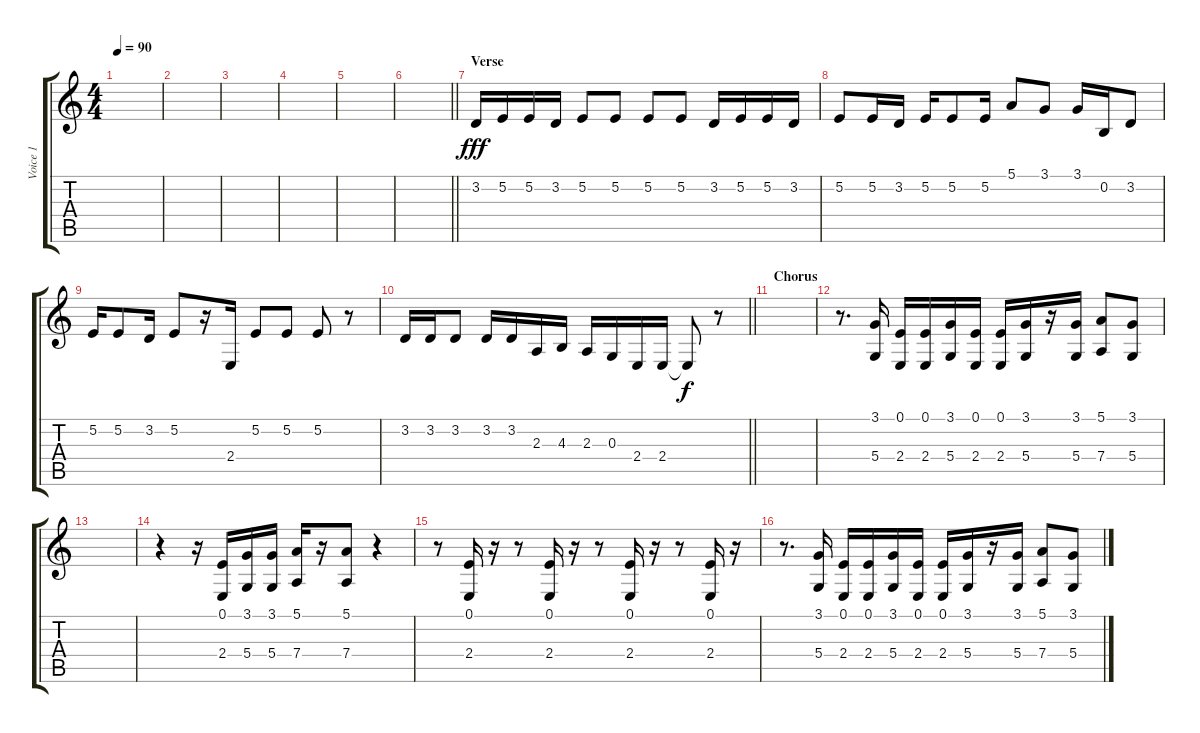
\track ("Voice 1" "Voice 1") {instrument altosax}
\staff {score tabs}
\tuning (E4 B3 G3 D3 A2 E2) {hide}
\ts (4 4)
\tempo 90
\clef g2
\ks c
|
|
|
|
|
\barLineRight lightlight
|
\section ("" "Verse")
3.2.16{dy fff} 5.2.16 5.2.16 3.2.16 5.2.8 5.2.8 5.2.8 5.2.8 3.2.16 5.2.16 5.2.16 3.2.16 |
5.2.8 5.2.16 3.2.16 5.2.16 5.2.8 5.2.16 5.1.8 3.1.8 3.1.16 0.2.16 3.2.8 |
5.2.16 5.2.8 3.2.16 5.2.8 r.16 2.4.16 5.2.8 5.2.8 5.2.8 r.8 |
\barLineRight lightlight
3.2.16 3.2.16 3.2.8 3.2.16 3.2.16 2.3.16 4.3.16 2.3.16 0.3.16 2.4.16 2.4.16 2.4{t}.8{dy f} r.8 |
\section ("" "Chorus")
|
r.8{d} (3.1 5.4).16 (0.1 2.4).16 (0.1 2.4).16 (3.1 5.4).16 (0.1 2.4).16 (0.1 2.4).16 (3.1 5.4).16 r.16 (3.1 5.4).16 (5.1 7.4).8 (3.1 5.4).8 |
|
r.4 r.16 (0.1 2.4).16 (3.1 5.4).16 (3.1 5.4).16 (5.1 7.4).16 r.16 (5.1 7.4).8 r.4 |
r.8 (0.1 2.4).16 r.16 r.8 (0.1 2.4).16 r.16 r.8 (0.1 2.4).16 r.16 r.8 (0.1 2.4).16 r.16 |
r.8{d} (3.1 5.4).16 (0.1 2.4).16 (0.1 2.4).16 (3.1 5.4).16 (0.1 2.4).16 (0.1 2.4).16 (3.1 5.4).16 r.16 (3.1 5.4).16 (5.1 7.4).8 (3.1 5.4).8
